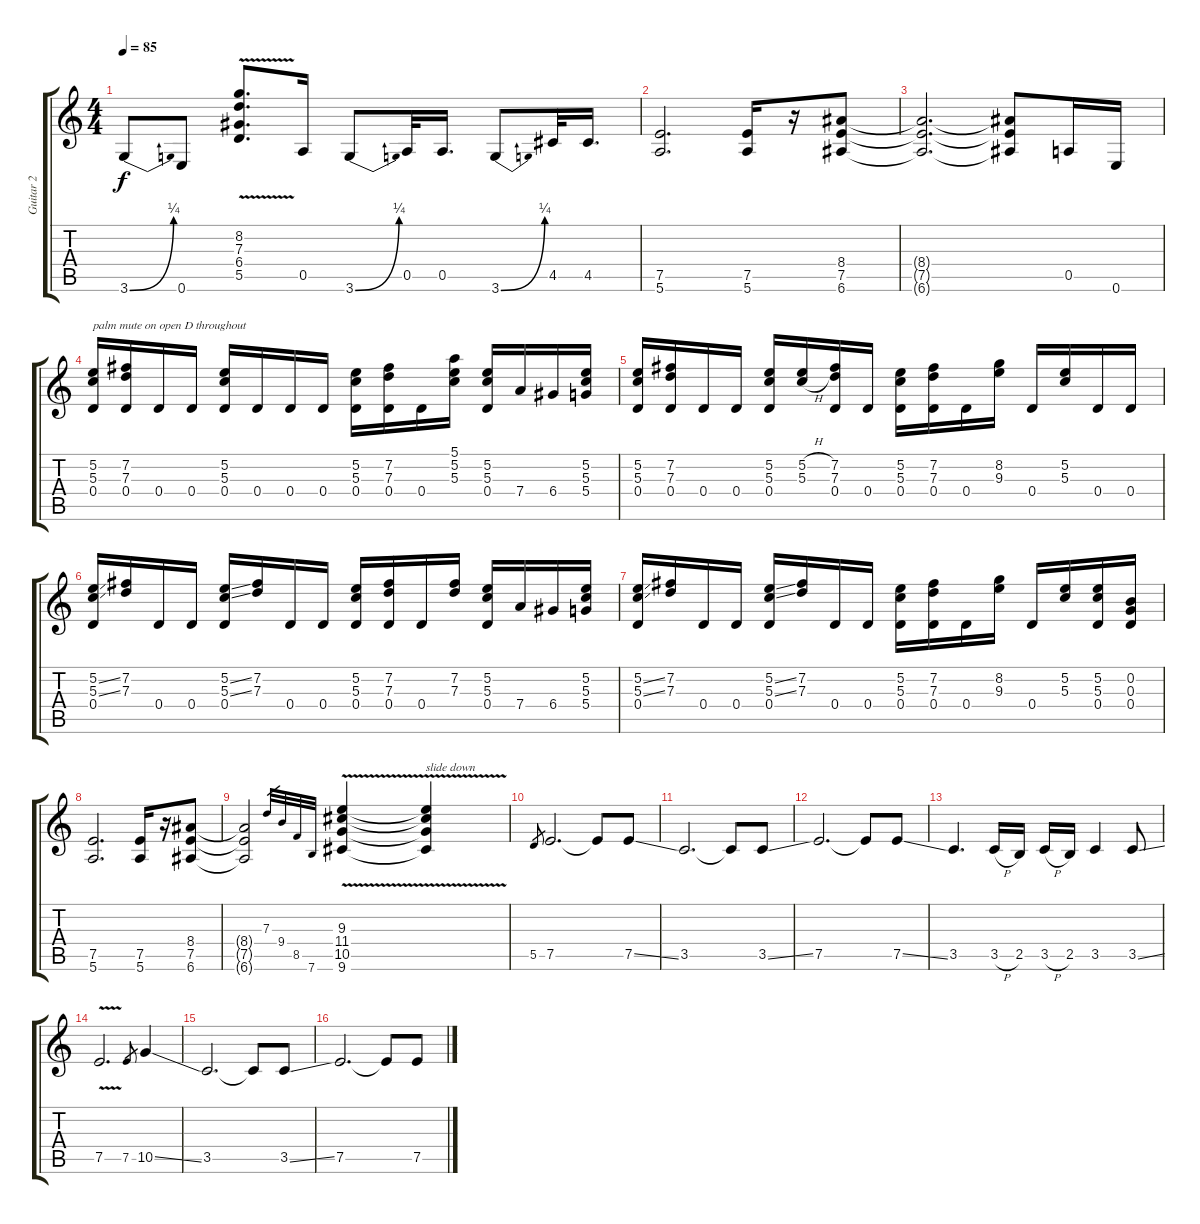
\track ("Guitar 2" "Guitar 2") {instrument overdrivenguitar}
\staff {score tabs}
\tuning (E4 B3 G3 D3 A2 E2) {hide}
\ts (4 4)
\tempo 85
\clef g2
\ks c
3.6{be (bend 0 0 60 1)}.8{dy f} 0.6.8 (8.2{v} 7.3{v} 6.4{v} 5.5{v}).8{d} 0.5.16 3.6{be (bend 0 0 60 1)}.8 0.5.32 0.5.16{d} 3.6{be (bend 0 0 60 1)}.8 4.5.32 4.5.16{d} |
(7.5 5.6).2{d} (7.5 5.6).16 r.16 (8.4 7.5 6.6).8 |
(8.4{t} 7.5{t} 6.6{t}).2{d} (8.4{t} 7.5{t} 6.6{t}).8 0.5.16 0.6.16 |
(5.2 5.3 0.4).16{txt "palm mute on open D throughout"} (7.2 7.3 0.4).16 0.4.16 0.4.16 (5.2 5.3 0.4).16 0.4.16 0.4.16 0.4.16 (5.2 5.3 0.4).16 (7.2 7.3 0.4).16 0.4.16 (5.1 5.2 5.3).16 (5.2 5.3 0.4).16 7.4.16 6.4.16 (5.2 5.3 5.4).16 |
(5.2 5.3 0.4).16 (7.2 7.3 0.4).16 0.4.16 0.4.16 (5.2 5.3 0.4).16 (5.2{h} 5.3{h}).16 (7.2 7.3 0.4).16 0.4.16 (5.2 5.3 0.4).16 (7.2 7.3 0.4).16 0.4.16 (8.2 9.3).16 0.4.16 (5.2 5.3).16 0.4.16 0.4.16 |
(5.2{ss} 5.3{ss} 0.4).16 (7.2 7.3).16 0.4.16 0.4.16 (5.2{ss} 5.3{ss} 0.4).16 (7.2 7.3).16 0.4.16 0.4.16 (5.2 5.3 0.4).16 (7.2 7.3 0.4).16 0.4.16 (7.2 7.3).16 (5.2 5.3 0.4).16 7.4.16 6.4.16 (5.2 5.3 5.4).16 |
(5.2{ss} 5.3{ss} 0.4).16 (7.2 7.3).16 0.4.16 0.4.16 (5.2{ss} 5.3{ss} 0.4).16 (7.2 7.3).16 0.4.16 0.4.16 (5.2 5.3 0.4).16 (7.2 7.3 0.4).16 0.4.16 (8.2 9.3).16 0.4.16 (5.2 5.3).16 (5.2 5.3 0.4).16 (0.2 0.3 0.4).16 |
(7.5 5.6).2{d} (7.5 5.6).16 r.16 (8.4 7.5 6.6).8 |
(8.4{t} 7.5{t} 6.6{t}).2 7.3.32{gr} 9.4.32{gr} 8.5.32{gr} 7.6.32{gr} (9.3{v} 11.4{v} 10.5{v} 9.6{v}).4 (9.3{t} 11.4{t} 10.5{t} 9.6{t}).4{txt "slide down"} |
5.5.8{gr} 7.5.2{d} 7.5{t}.8 7.5{ss}.8 |
3.5.2{d} 3.5{t}.8 3.5{ss}.8 |
7.5.2{d} 7.5{t}.8 7.5{ss}.8 |
3.5.4{d} 3.5{h}.16 2.5.16 3.5{h}.16 2.5.16 3.5.4 3.5{ss}.8 |
7.5{v}.2{d} 7.5.8{gr} 10.5{ss}.4 |
3.5.2{d} 3.5{t}.8 3.5{ss}.8 |
7.5.2{d} 7.5{t}.8 7.5{ss}.8
